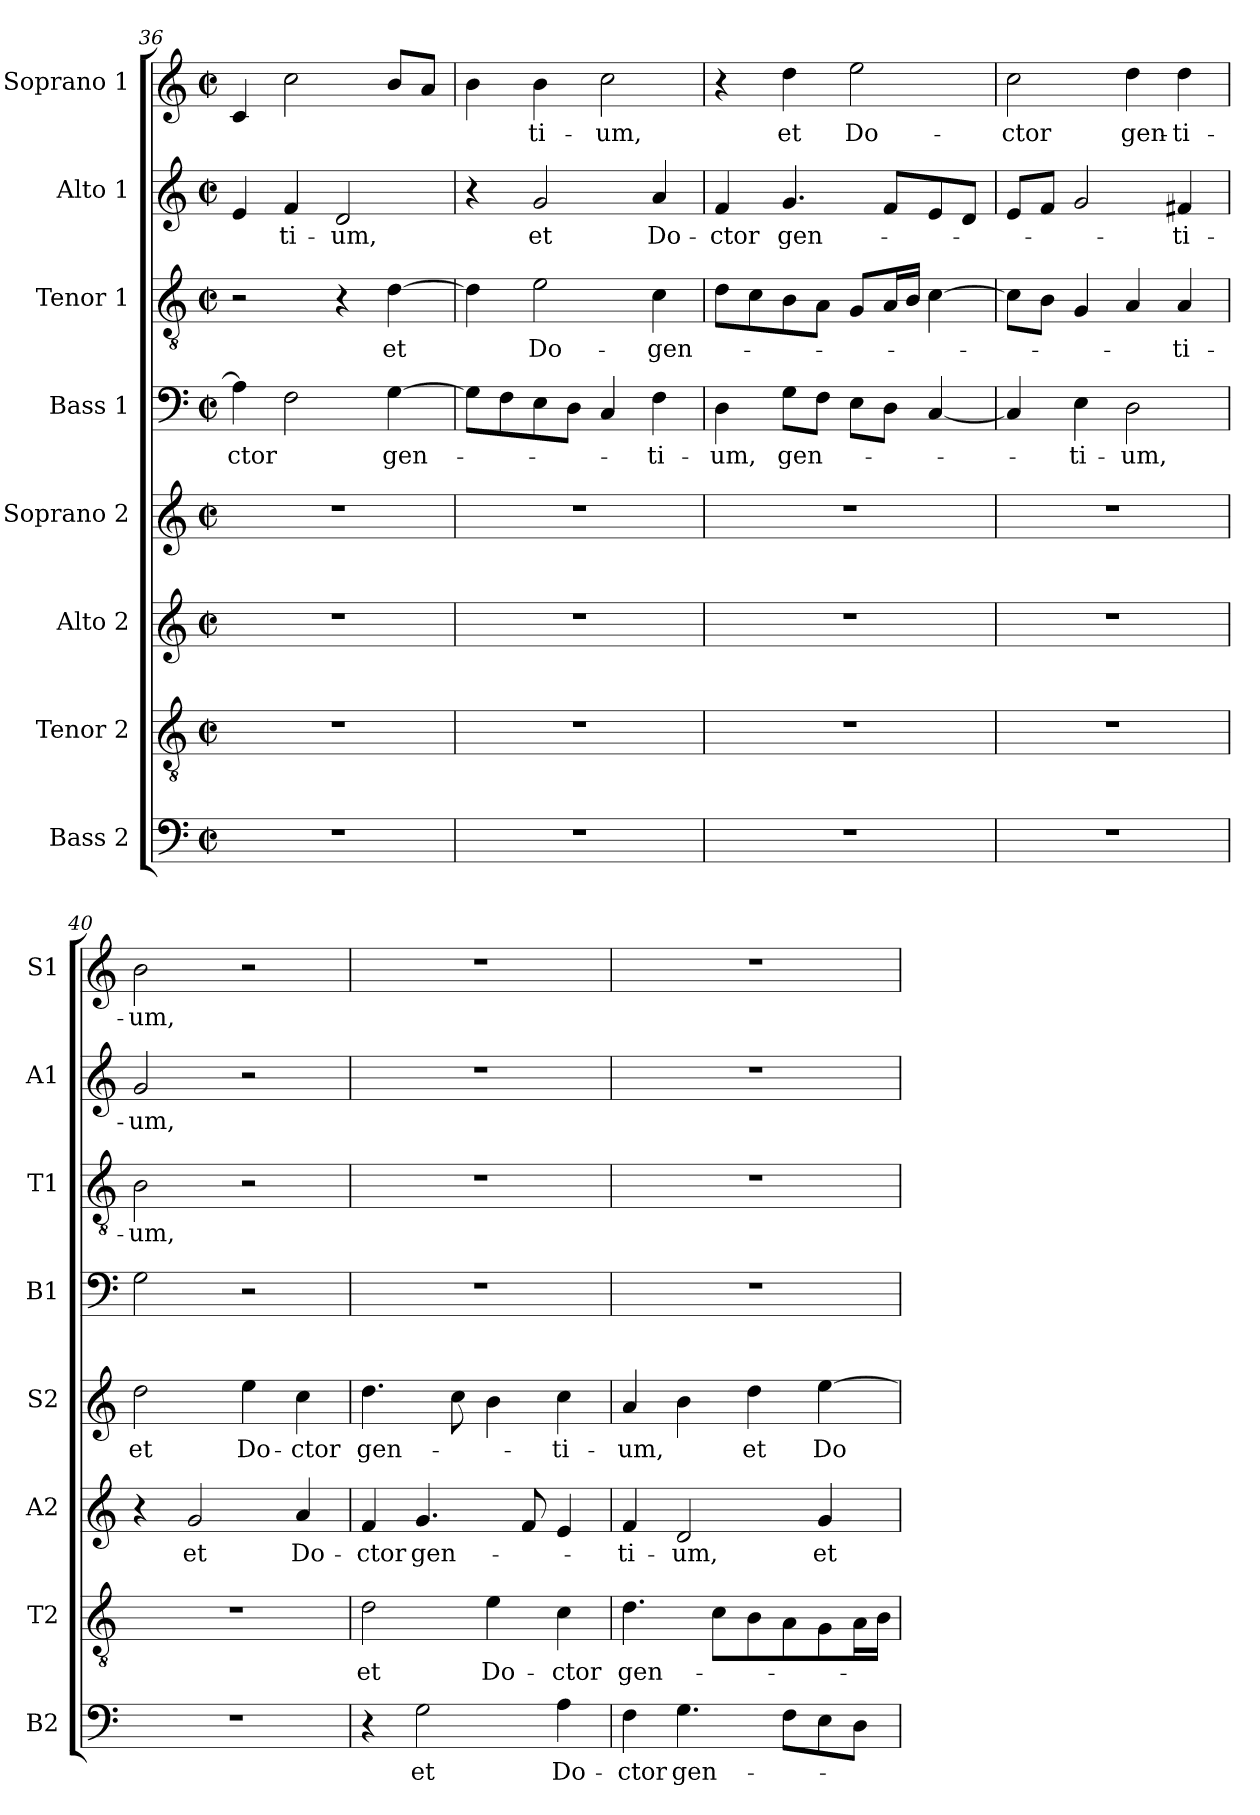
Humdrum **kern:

**kern	**text	**kern	**text	**kern	**text	**kern	**text	**kern	**text	**kern	**text	**kern	**text	**kern	**text
*part8	*part8	*part7	*part7	*part6	*part6	*part5	*part5	*part4	*part4	*part3	*part3	*part2	*part2	*part1	*part1
*staff8	*staff8	*staff7	*staff7	*staff6	*staff6	*staff5	*staff5	*staff4	*staff4	*staff3	*staff3	*staff2	*staff2	*staff1	*staff1
*I"Bass 2	*	*I"Tenor 2	*	*I"Alto 2	*	*I"Soprano 2	*	*I"Bass 1	*	*I"Tenor 1	*	*I"Alto 1	*	*I"Soprano 1	*
*I'B2	*	*I'T2	*	*I'A2	*	*I'S2	*	*I'B1	*	*I'T1	*	*I'A1	*	*I'S1	*
*clefF4	*	*clefGv2	*	*clefG2	*	*clefG2	*	*clefF4	*	*clefGv2	*	*clefG2	*	*clefG2	*
*k[]	*	*k[]	*	*k[]	*	*k[]	*	*k[]	*	*k[]	*	*k[]	*	*k[]	*
*C:	*	*C:	*	*C:	*	*C:	*	*C:	*	*C:	*	*C:	*	*C:	*
*M2/2	*	*M2/2	*	*M2/2	*	*M2/2	*	*M2/2	*	*M2/2	*	*M2/2	*	*M2/2	*
*met(c|)	*	*met(c|)	*	*met(c|)	*	*met(c|)	*	*met(c|)	*	*met(c|)	*	*met(c|)	*	*met(c|)	*
=36	=36	=36	=36	=36	=36	=36	=36	=36	=36	=36	=36	=36	=36	=36	=36
1r	.	1r	.	1r	.	1r	.	4A\]	-ctor	2r	.	4e/	.	4c/	.
.	.	.	.	.	.	.	.	2F\	.	.	.	4f/	-ti-	2cc\	.
.	.	.	.	.	.	.	.	.	.	4r	.	2d/	-um,	.	.
.	.	.	.	.	.	.	.	[>4G\	gen-	[4d\	et	.	.	8b/L	.
.	.	.	.	.	.	.	.	.	.	.	.	.	.	8a/J	.
=37	=37	=37	=37	=37	=37	=37	=37	=37	=37	=37	=37	=37	=37	=37	=37
1r	.	1r	.	1r	.	1r	.	8G\L]	.	4d\]	.	4r	.	4b\	.
.	.	.	.	.	.	.	.	8F\	.	.	.	.	.	.	.
.	.	.	.	.	.	.	.	8E\	.	2e\	Do-	2g/	et	4b\	-ti-
.	.	.	.	.	.	.	.	8D\J	.	.	.	.	.	.	.
.	.	.	.	.	.	.	.	4C/	.	.	.	.	.	2cc\	-um,
.	.	.	.	.	.	.	.	4F\	-ti-	4c\	-gen-	4a/	Do-	.	.
=38	=38	=38	=38	=38	=38	=38	=38	=38	=38	=38	=38	=38	=38	=38	=38
1r	.	1r	.	1r	.	1r	.	4D\	-um,	8d\L	.	4f/	-ctor	4r	.
.	.	.	.	.	.	.	.	.	.	8c\	.	.	.	.	.
.	.	.	.	.	.	.	.	8G\L	gen-	8B\	.	4.g/	gen-	4dd\	et
.	.	.	.	.	.	.	.	8F\J	.	8A\J	.	.	.	.	.
.	.	.	.	.	.	.	.	8E\L	.	8G/L	.	.	.	2ee\	Do-
.	.	.	.	.	.	.	.	8D\J	.	16A/L	.	8f/L	.	.	.
.	.	.	.	.	.	.	.	.	.	16B/JJ	.	.	.	.	.
.	.	.	.	.	.	.	.	[4C/	.	[4c\	.	8e/	.	.	.
.	.	.	.	.	.	.	.	.	.	.	.	8d/J	.	.	.
=39	=39	=39	=39	=39	=39	=39	=39	=39	=39	=39	=39	=39	=39	=39	=39
1r	.	1r	.	1r	.	1r	.	4C/]	.	8c\L]	.	8e/L	.	2cc\	-ctor
.	.	.	.	.	.	.	.	.	.	8B\J	.	8f/J	.	.	.
.	.	.	.	.	.	.	.	4E\	-ti-	4G/	.	2g/	.	.	.
.	.	.	.	.	.	.	.	2D\	-um,	4A/	.	.	.	4dd\	gen-
.	.	.	.	.	.	.	.	.	.	4A/	-ti-	4f#X/	-ti-	4dd\	-ti-
=40	=40	=40	=40	=40	=40	=40	=40	=40	=40	=40	=40	=40	=40	=40	=40
1r	.	1r	.	4r	.	2dd\	et	2G\	.	2B\	-um,	2g/	-um,	2b\	-um,
.	.	.	.	2g/	et	.	.	.	.	.	.	.	.	.	.
.	.	.	.	.	.	4ee\	Do-	2r	.	2r	.	2r	.	2r	.
.	.	.	.	4a/	Do-	4cc\	-ctor	.	.	.	.	.	.	.	.
!!LO:PB:g=z
=41	=41	=41	=41	=41	=41	=41	=41	=41	=41	=41	=41	=41	=41	=41	=41
4r	.	2d\	et	4f/	-ctor	4.dd\	gen-	1r	.	1r	.	1r	.	1r	.
2G\	et	.	.	4.g/	gen-	.	.	.	.	.	.	.	.	.	.
.	.	.	.	.	.	8cc\	.	.	.	.	.	.	.	.	.
.	.	4e\	Do-	.	.	4b\	.	.	.	.	.	.	.	.	.
.	.	.	.	8f/	.	.	.	.	.	.	.	.	.	.	.
4A\	Do-	4c\	-ctor	4e/	.	4cc\	-ti-	.	.	.	.	.	.	.	.
=42	=42	=42	=42	=42	=42	=42	=42	=42	=42	=42	=42	=42	=42	=42	=42
4F\	-ctor	4.d\	gen-	4f/	-ti-	4a/	-um,	1r	.	1r	.	1r	.	1r	.
4.G\	gen-	.	.	2d/	-um,	4b\	.	.	.	.	.	.	.	.	.
.	.	8c\L	.	.	.	.	.	.	.	.	.	.	.	.	.
.	.	8B\	.	.	.	4dd\	et	.	.	.	.	.	.	.	.
8F\L	.	8A\	.	.	.	.	.	.	.	.	.	.	.	.	.
8E\	.	8G\	.	4g/	et	[4ee\	Do-	.	.	.	.	.	.	.	.
8D\J	.	16A\L	.	.	.	.	.	.	.	.	.	.	.	.	.
.	.	16B\JJ	.	.	.	.	.	.	.	.	.	.	.	.	.
=	=	=	=	=	=	=	=	=	=	=	=	=	=	=	=
*-	*-	*-	*-	*-	*-	*-	*-	*-	*-	*-	*-	*-	*-	*-	*-
